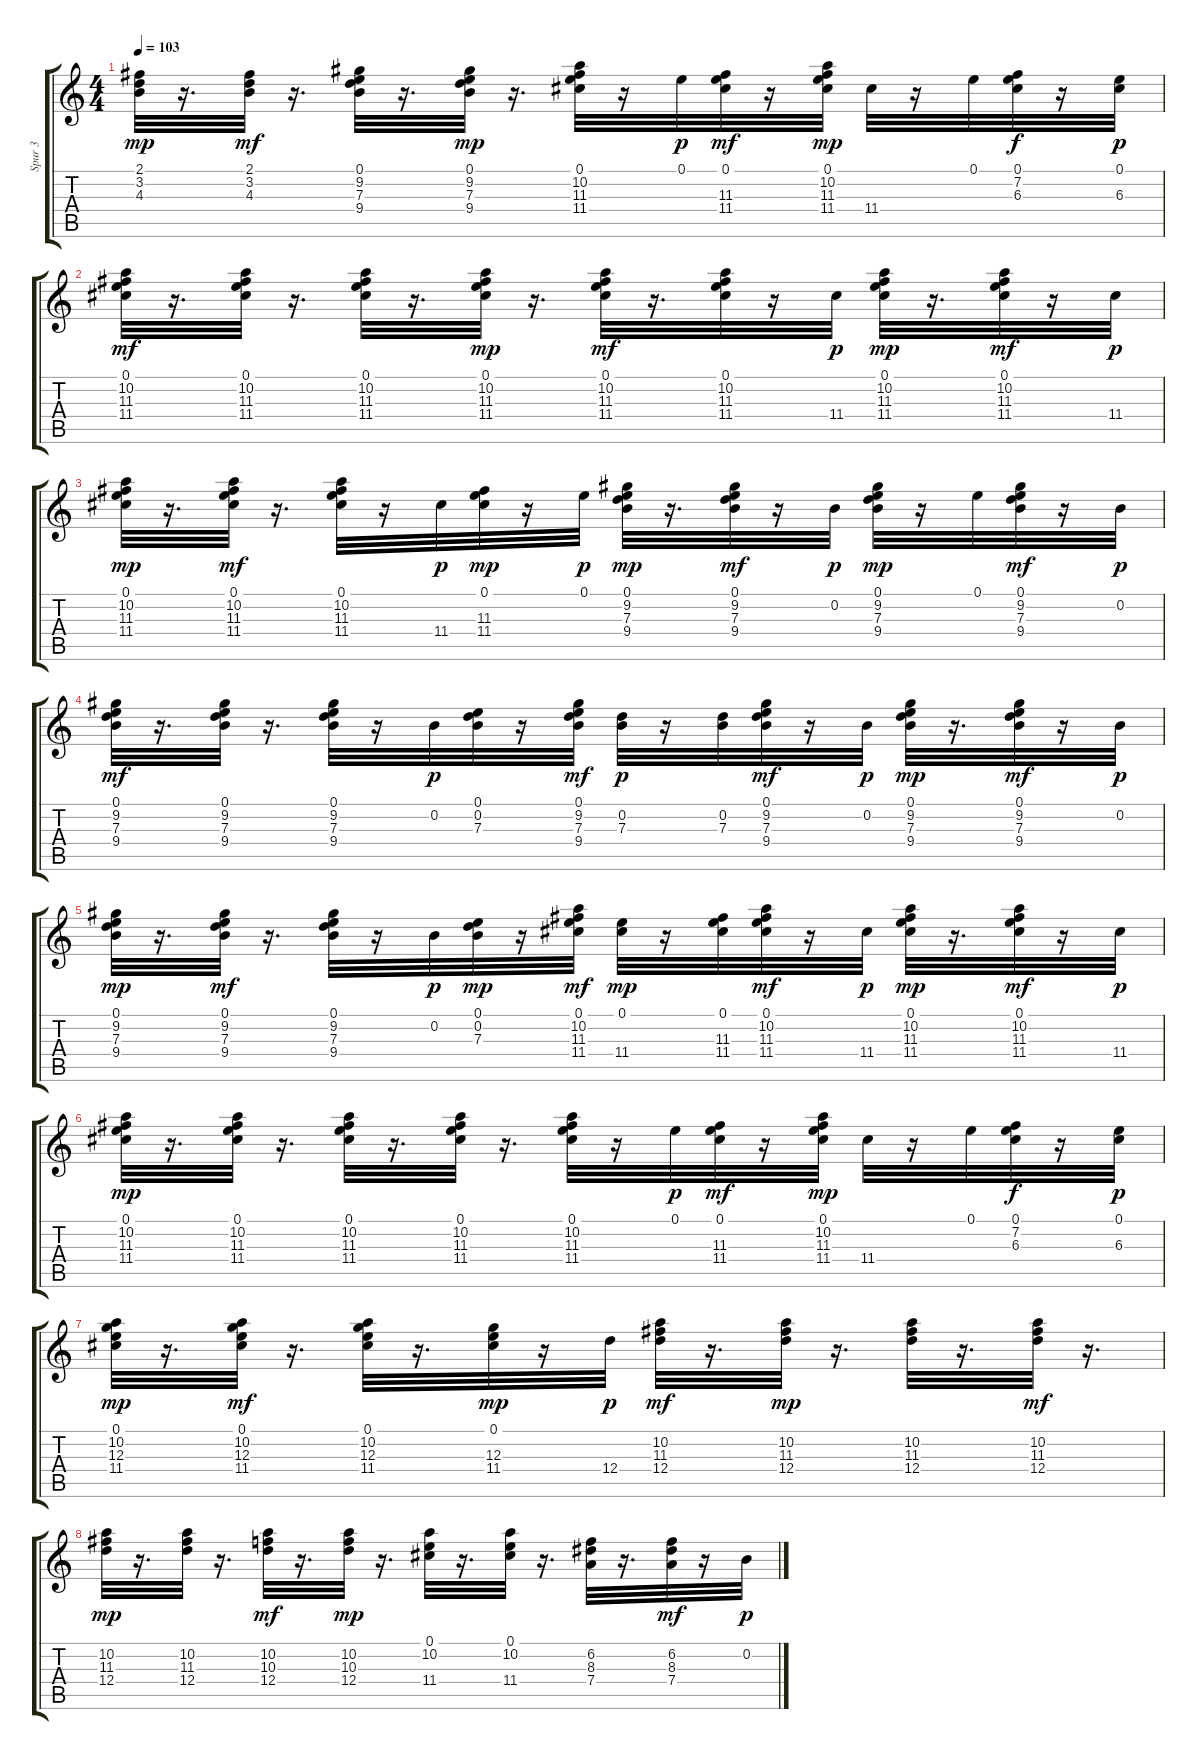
\track ("Spur 3" "Spur 3") {instrument banjo}
\staff {score tabs}
\tuning (E4 B3 G3 D3 A2 E2) {hide}
\displaytranspose 12
\ts (4 4)
\tempo 103
\clef g2
\ks c
(2.1 3.2 4.3).32{dy mp} r.16{d} (2.1 3.2 4.3).32{dy mf} r.16{d} (0.1 9.2 7.3 9.4).32 r.16{d} (0.1 9.2 7.3 9.4).32{dy mp} r.16{d} (0.1 10.2 11.3 11.4).32 r.16 0.1.32{dy p} (0.1 11.3 11.4).32{dy mf} r.16 (0.1 10.2 11.3 11.4).32{dy mp} 11.4.32 r.16 0.1.32 (0.1 7.2 6.3).32{dy f} r.16 (0.1 6.3).32{dy p} |
(0.1 10.2 11.3 11.4).32{dy mf} r.16{d} (0.1 10.2 11.3 11.4).32 r.16{d} (0.1 10.2 11.3 11.4).32 r.16{d} (0.1 10.2 11.3 11.4).32{dy mp} r.16{d} (0.1 10.2 11.3 11.4).32{dy mf} r.16{d} (0.1 10.2 11.3 11.4).32 r.16 11.4.32{dy p} (0.1 10.2 11.3 11.4).32{dy mp} r.16{d} (0.1 10.2 11.3 11.4).32{dy mf} r.16 11.4.32{dy p} |
(0.1 10.2 11.3 11.4).32{dy mp} r.16{d} (0.1 10.2 11.3 11.4).32{dy mf} r.16{d} (0.1 10.2 11.3 11.4).32 r.16 11.4.32{dy p} (0.1 11.3 11.4).32{dy mp} r.16 0.1.32{dy p} (0.1 9.2 7.3 9.4).32{dy mp} r.16{d} (0.1 9.2 7.3 9.4).32{dy mf} r.16 0.2.32{dy p} (0.1 9.2 7.3 9.4).32{dy mp} r.16 0.1.32 (0.1 9.2 7.3 9.4).32{dy mf} r.16 0.2.32{dy p} |
(0.1 9.2 7.3 9.4).32{dy mf} r.16{d} (0.1 9.2 7.3 9.4).32 r.16{d} (0.1 9.2 7.3 9.4).32 r.16 0.2.32{dy p} (0.1 0.2 7.3).32 r.16 (0.1 9.2 7.3 9.4).32{dy mf} (0.2 7.3).32{dy p} r.16 (0.2 7.3).32 (0.1 9.2 7.3 9.4).32{dy mf} r.16 0.2.32{dy p} (0.1 9.2 7.3 9.4).32{dy mp} r.16{d} (0.1 9.2 7.3 9.4).32{dy mf} r.16 0.2.32{dy p} |
(0.1 9.2 7.3 9.4).32{dy mp} r.16{d} (0.1 9.2 7.3 9.4).32{dy mf} r.16{d} (0.1 9.2 7.3 9.4).32 r.16 0.2.32{dy p} (0.1 0.2 7.3).32{dy mp} r.16 (0.1 10.2 11.3 11.4).32{dy mf} (0.1 11.4).32{dy mp} r.16 (0.1 11.3 11.4).32 (0.1 10.2 11.3 11.4).32{dy mf} r.16 11.4.32{dy p} (0.1 10.2 11.3 11.4).32{dy mp} r.16{d} (0.1 10.2 11.3 11.4).32{dy mf} r.16 11.4.32{dy p} |
(0.1 10.2 11.3 11.4).32{dy mp} r.16{d} (0.1 10.2 11.3 11.4).32 r.16{d} (0.1 10.2 11.3 11.4).32 r.16{d} (0.1 10.2 11.3 11.4).32 r.16{d} (0.1 10.2 11.3 11.4).32 r.16 0.1.32{dy p} (0.1 11.3 11.4).32{dy mf} r.16 (0.1 10.2 11.3 11.4).32{dy mp} 11.4.32 r.16 0.1.32 (0.1 7.2 6.3).32{dy f} r.16 (0.1 6.3).32{dy p} |
(0.1 10.2 12.3 11.4).32{dy mp} r.16{d} (0.1 10.2 12.3 11.4).32{dy mf} r.16{d} (0.1 10.2 12.3 11.4).32 r.16{d} (0.1 12.3 11.4).32{dy mp} r.16 12.4.32{dy p} (10.2 11.3 12.4).32{dy mf} r.16{d} (10.2 11.3 12.4).32{dy mp} r.16{d} (10.2 11.3 12.4).32 r.16{d} (10.2 11.3 12.4).32{dy mf} r.16{d} |
(10.2 11.3 12.4).32{dy mp} r.16{d} (10.2 11.3 12.4).32 r.16{d} (10.2 10.3 12.4).32{dy mf} r.16{d} (10.2 10.3 12.4).32{dy mp} r.16{d} (0.1 10.2 11.4).32 r.16{d} (0.1 10.2 11.4).32 r.16{d} (6.2 8.3 7.4).32 r.16{d} (6.2 8.3 7.4).32{dy mf} r.16 0.2.32{dy p}
